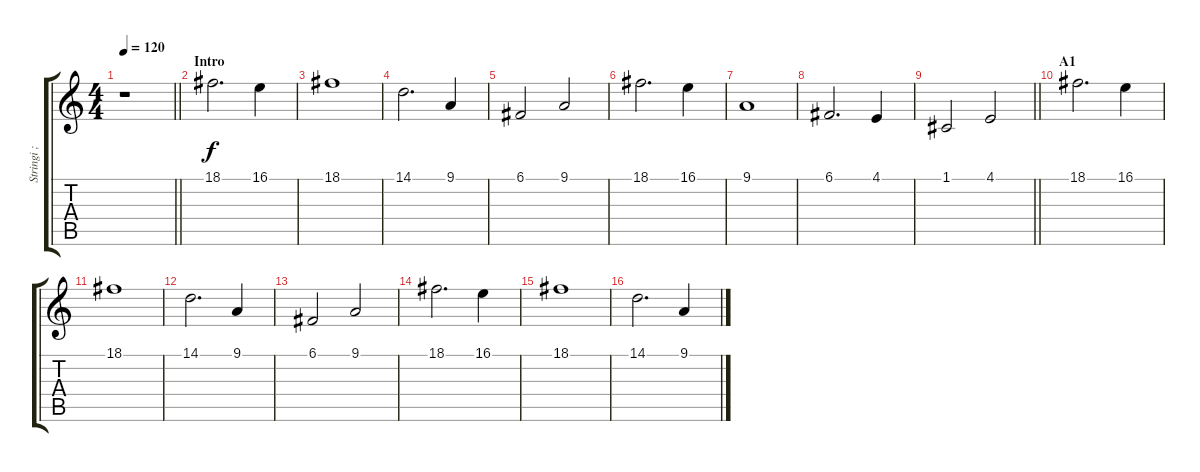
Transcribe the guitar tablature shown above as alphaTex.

\track ("Stringi ; o" "Stringi ; ") {instrument pad2warm}
\staff {score tabs}
\tuning (C4 G3 Eb3 Bb2 F2 C2) {hide}
\ts (4 4)
\tempo 120
\clef g2
\barLineRight lightlight
\ks c
r.1{dy f instrument pad2warm} |
\section ("" "Intro")
18.1.2{d} 16.1.4 |
18.1.1 |
14.1.2{d} 9.1.4 |
6.1.2 9.1.2 |
18.1.2{d} 16.1.4 |
9.1.1 |
6.1.2{d} 4.1.4 |
\barLineRight lightlight
1.1.2 4.1.2 |
\section ("" "A1")
18.1.2{d} 16.1.4 |
18.1.1 |
14.1.2{d} 9.1.4 |
6.1.2 9.1.2 |
18.1.2{d} 16.1.4 |
18.1.1 |
14.1.2{d} 9.1.4
